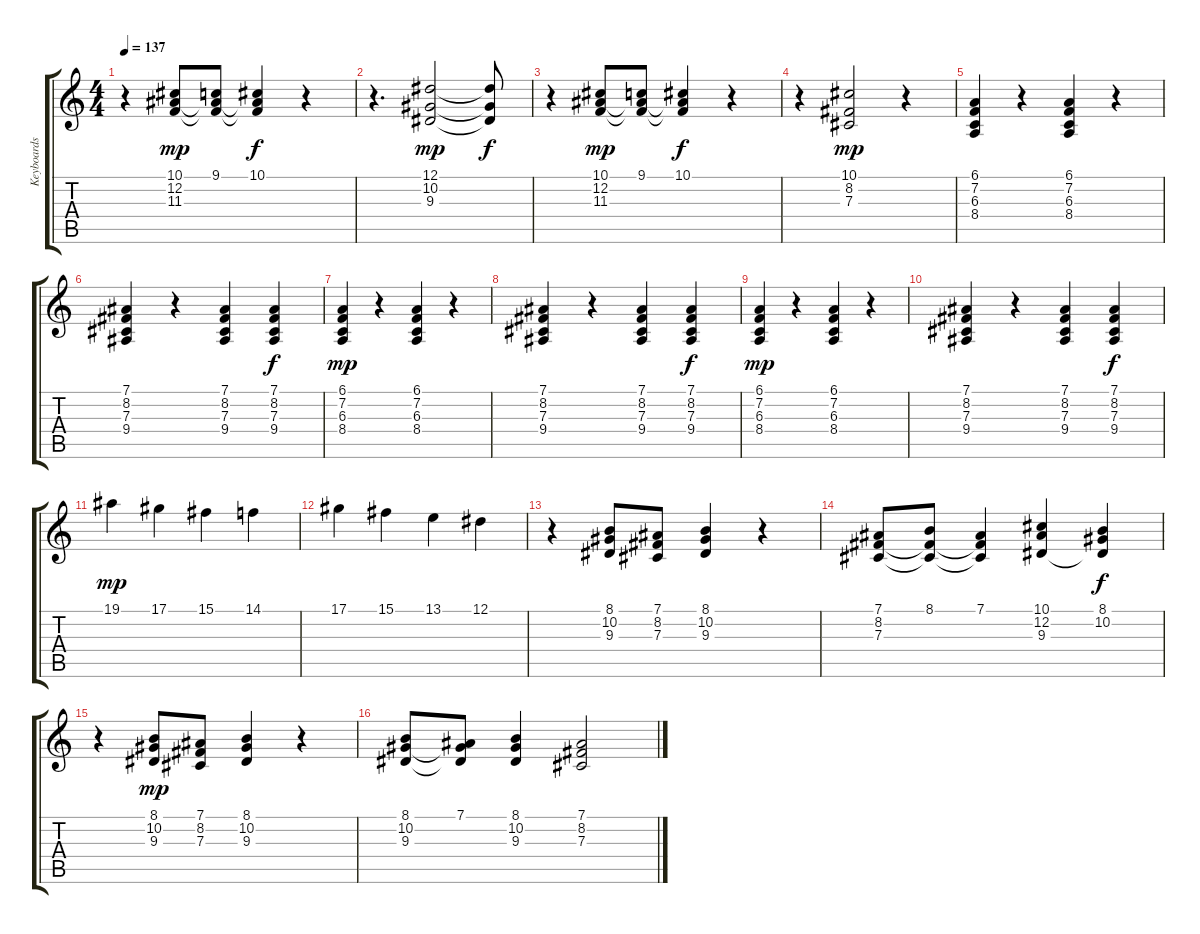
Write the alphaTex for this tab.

\track ("Keyboards" "Keyboards") {instrument lead5charang}
\staff {score tabs}
\tuning (Eb4 Bb3 Gb3 Db3 Ab2 Eb2) {hide}
\ts (4 4)
\tempo 137
\clef g2
\ks c
r.4{dy mp} (10.1 12.2 11.3).8 (9.1 12.2{t} 11.3{t}).8 (10.1 12.2{t} 11.3{t}).4{dy f} r.4 |
r.4{d} (12.1 10.2 9.3).2{dy mp} (12.1{t} 10.2{t} 9.3{t}).8{dy f} |
r.4 (10.1 12.2 11.3).8{dy mp} (9.1 12.2{t} 11.3{t}).8 (10.1 12.2{t} 11.3{t}).4{dy f} r.4 |
r.4 (10.1 8.2 7.3).2{dy mp} r.4 |
\section ("" "")
(6.1 7.2 6.3 8.4).4 r.4 (6.1 7.2 6.3 8.4).4 r.4 |
(7.1 8.2 7.3 9.4).4 r.4 (7.1 8.2 7.3 9.4).4 (7.1 8.2 7.3 9.4).4{dy f} |
(6.1 7.2 6.3 8.4).4{dy mp} r.4 (6.1 7.2 6.3 8.4).4 r.4 |
(7.1 8.2 7.3 9.4).4 r.4 (7.1 8.2 7.3 9.4).4 (7.1 8.2 7.3 9.4).4{dy f} |
(6.1 7.2 6.3 8.4).4{dy mp} r.4 (6.1 7.2 6.3 8.4).4 r.4 |
(7.1 8.2 7.3 9.4).4 r.4 (7.1 8.2 7.3 9.4).4 (7.1 8.2 7.3 9.4).4{dy f} |
19.1.4{dy mp} 17.1.4 15.1.4 14.1.4 |
17.1.4 15.1.4 13.1.4 12.1.4 |
\section ("" "")
r.4 (8.1 10.2 9.3).8 (7.1 8.2 7.3).8 (8.1 10.2 9.3).4 r.4 |
(7.1 8.2 7.3).8 (8.1 8.2{t} 7.3{t}).8 (7.1 8.2{t} 7.3{t}).4 (10.1 12.2 9.3).4 (8.1 10.2 9.3{t}).4{dy f} |
r.4 (8.1 10.2 9.3).8{dy mp} (7.1 8.2 7.3).8 (8.1 10.2 9.3).4 r.4 |
(8.1 10.2 9.3).8 (7.1 10.2{t} 9.3{t}).8 (8.1 10.2 9.3).4 (7.1 8.2 7.3).2
